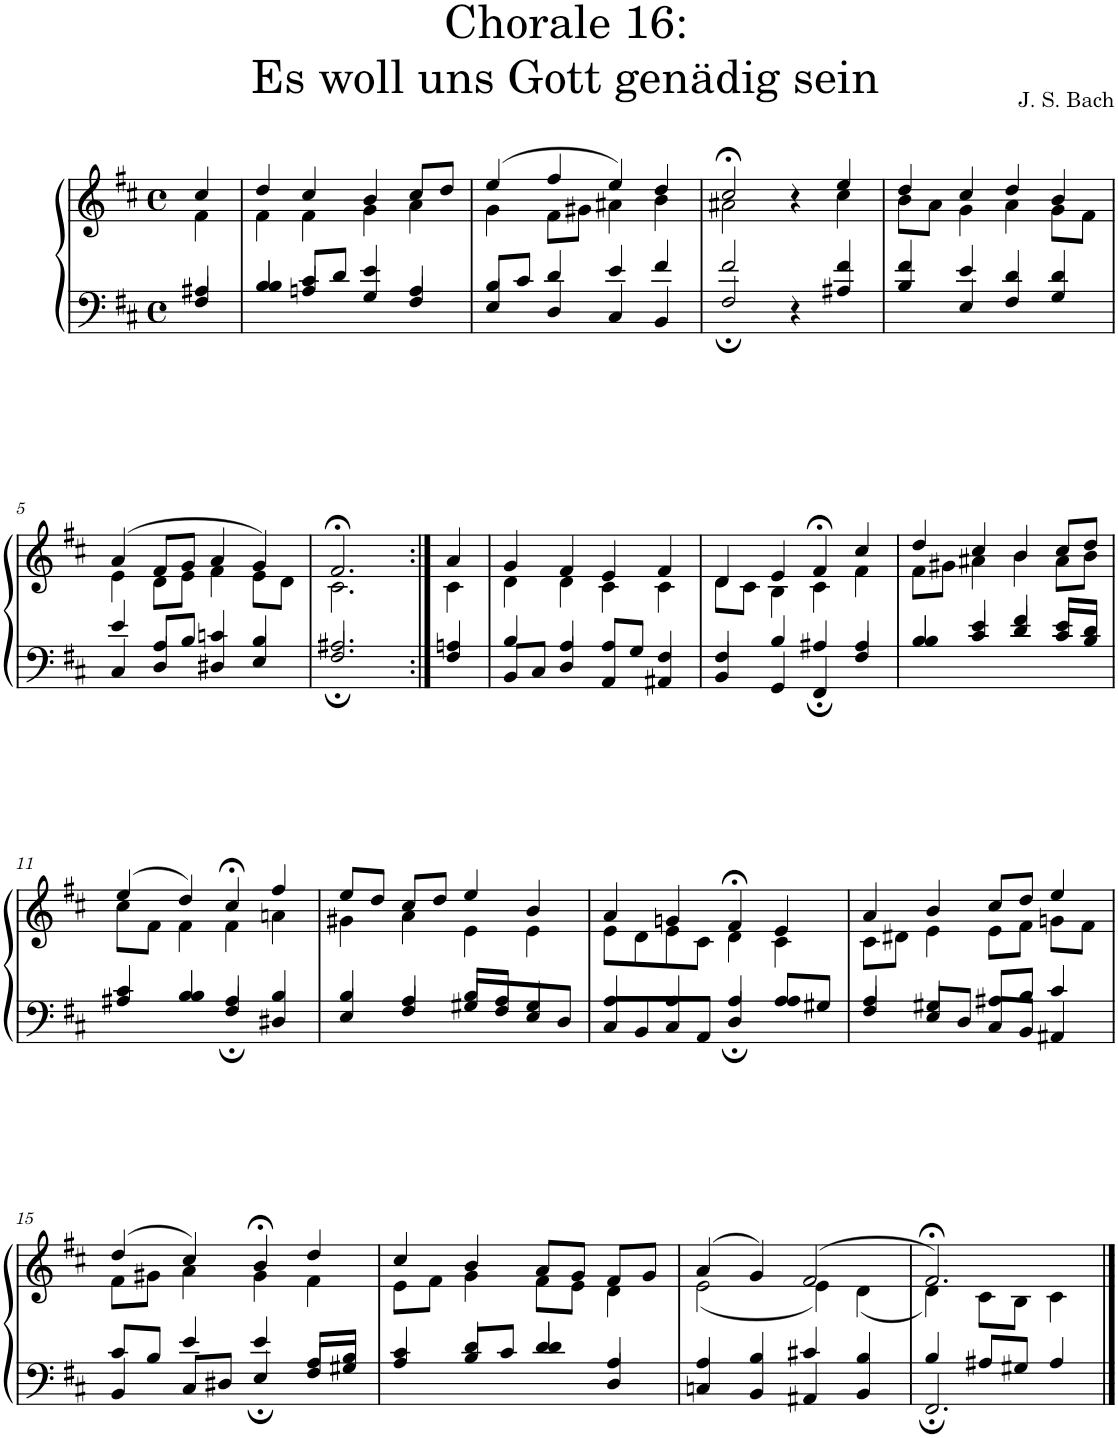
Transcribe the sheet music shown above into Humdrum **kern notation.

**kern	**kern
*part1	*part1
*staff2	*staff1
*I"S,A	*
*clefF4	*clefG2
*k[f#c#]	*k[f#c#]
*M4/4	*M4/4
*met(c)	*met(c)
=	=
*^	*^
4A#X/	4F#/	4cc#/	4f#\
=1	=1	=1	=1
4B/	4B/	4dd/	4f#\
8c#/L	4An/	4cc#/	4f#\
8d/J	.	.	.
4e/	4G/	4b/	4g\
4A/	4F#/	8cc#/L	4a\
.	.	8dd/J	.
=2	=2	=2	=2
8B/L	4E/	(>4ee/	4g\
8c#/J	.	.	.
4d/	4D/	4ff#/	8f#\L
.	.	.	8g#X\J
4e/	4C#/	4ee/)	4a#X\
4f#/	4BB/	4dd/	4b\
=3	=3	=3	=3
*	*^	*	*^
2f#/	2ryy	2F#;/	2cc#;</	2a#X\	2ryy
4r	4ryy	4ryy	4r	4ryy	4ryy
4f#/	4ryy	4A#X/	4ee/	4cc#\	4ryy
*	*v	*v	*	*	*
*	*	*	*v	*v
=4	=4	=4	=4
4f#/	4B/	4dd/	8b\L
.	.	.	8a\J
4e/	4E/	4cc#/	4g\
4d/	4F#/	4dd/	4a\
4d/	4G/	4b/	8g\L
.	.	.	8f#\J
!!LO:LB:g=z	!!
=5	=5	=5	=5
4e/	4C#/	(>4a/	4e\
8A/L	4D/	8f#/L	8d\L
8B/J	.	8g/J	8e\J
4cn/	4D#X/	4a/	4f#\
4B/	4E/	4g/)	8e\L
.	.	.	8d\J
=283	=283	=283	=283
2.A#X/	2.F#;/	2.f#;</	2.c#\
=284:|!	=284:|!	=284:|!	=284:|!
4An/	4F#/	4a/	4c#\
=8	=8	=8	=8
4B/	8BB/L	4g/	4d\
.	8C#/J	.	.
4A/	4D/	4f#/	4d\
8A/L	4AA/	4e/	4c#\
8G/J	.	.	.
4F#/	4AA#X/	4f#/	4c#\
=9	=9	=9	=9
4F#/	4BB/	4d/	8d\L
.	.	.	8c#\J
4B/	4GG/	4e/	4B\
4A#X/	4FF#;/	4f#;</	4c#\
4A#/	4F#/	4cc#/	4f#\
=10	=10	=10	=10
4B/	4B/	4dd/	8f#\L
.	.	.	8g#X\J
4e/	4c#/	4cc#/	4a#X\
4f#/	4d/	4b/	4b\
8e/L	8c#/L	8cc#/L	8a#\L
8d/J	8B/J	8dd/J	8b\J
!!LO:LB:g=z	!!
=11	=11	=11	=11
4c#/	4A#X/	(>4ee/	8cc#\L
.	.	.	8f#\J
4B/	4B/	4dd/)	4f#\
4A#/	4F#;/	4cc#;</	4f#\
4B/	4D#X/	4ff#/	4an\
=12	=12	=12	=12
4B/	4E/	8ee/L	4g#X\
.	.	8dd/J	.
4A/	4F#/	8cc#/L	4a\
.	.	8dd/J	.
8B/L	8G#X/L	4ee/	4e\
8A/J	8F#/	.	.
4G#/	8E/	4b/	4e\
.	8D/J	.	.
=13	=13	=13	=13
4A/	8C#/L	4a/	8e\L
.	8BB/	.	8d\
4A/	8C#/	4gn/	8e\
.	8AA/J	.	8c#\J
4A/	4D;/	4f#;</	4d\
4A/	8A/L	4e/	4c#\
.	8G#X/J	.	.
=14	=14	=14	=14
4A/	4F#/	4a/	8c#\L
.	.	.	8d#X\J
4G#X/	8E/L	4b/	4e\
.	8D/J	.	.
8A#X/L	8C#/L	8cc#/L	8e\L
8B/J	8BB/J	8dd/J	8f#\J
4c#/	4AA#X/	4ee/	8gn\L
.	.	.	8f#\J
!!LO:LB:g=z	!!
=15	=15	=15	=15
8c#/L	4BB/	(>4dd/	8f#\L
8B/J	.	.	8g#X\J
4e/	8C#/L	4cc#/)	4a\
.	8D#X/J	.	.
4e/	4E;/	4b;</	4g#\
8A/L	8F#/L	4dd/	4f#\
8B/J	8G#X/J	.	.
=16	=16	=16	=16
4c#/	4A/	4cc#/	8e\L
.	.	.	8f#\J
4d/	8B/L	4b/	4g\
.	8c#/J	.	.
4d/	4d/	8a/L	8f#\L
.	.	8g/J	8e\J
4A/	4D/	8f#/L	4d\
.	.	8g/J	.
=17	=17	=17	=17
4A/	4Cn/	(>4a/	(<2e\
4B/	4BB/	4g/)	.
4c#X/	4AA#X/	(>2f#/	4e\)
4B/	4BB/	.	(<4d\
=18	=18	=18	=18
4B/	2.FF#;/	2.f#;</)	4d\)
8A#X/L	.	.	8c#\L
8G#X/J	.	.	8B\J
4A#/	.	.	4c#\
*v	*v	*	*
*	*v	*v
==	==
*-	*-
